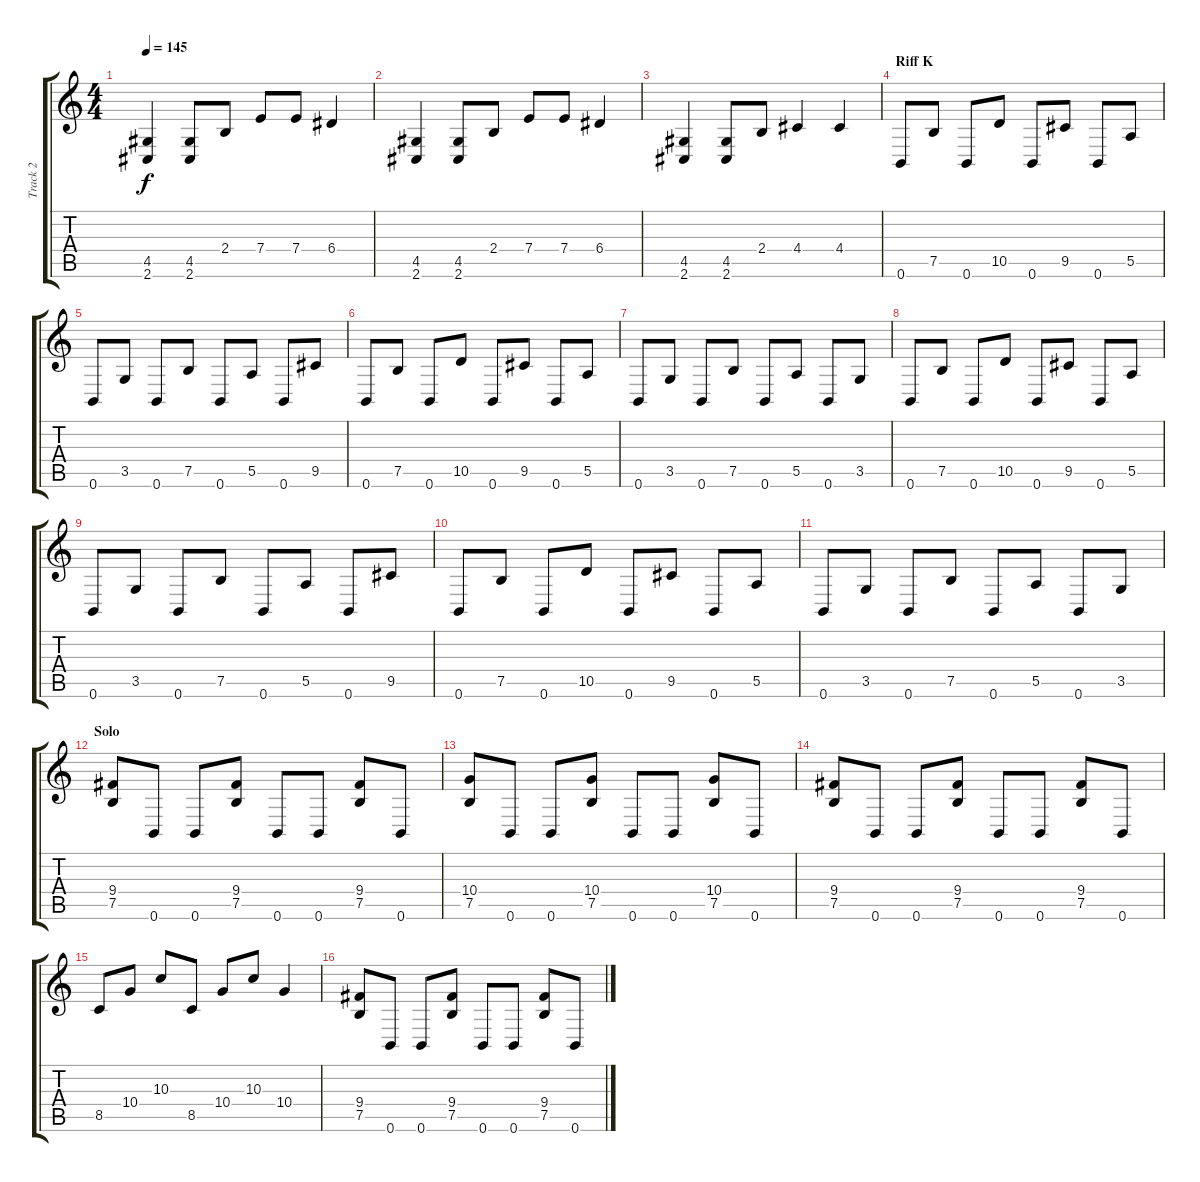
\track ("Track 2" "Track 2") {instrument overdrivenguitar}
\staff {score tabs}
\tuning (B3 Gb3 D3 A2 E2 B1) {hide}
\ts (4 4)
\tempo 145
\clef g2
\ks c
(4.5 2.6).4{dy f} (4.5 2.6).8 2.4.8 7.4.8 7.4.8 6.4.4 |
(4.5 2.6).4 (4.5 2.6).8 2.4.8 7.4.8 7.4.8 6.4.4 |
(4.5 2.6).4 (4.5 2.6).8 2.4.8 4.4.4 4.4.4 |
\section ("" "Riff K")
0.6.8 7.5.8 0.6.8 10.5.8 0.6.8 9.5.8 0.6.8 5.5.8 |
0.6.8 3.5.8 0.6.8 7.5.8 0.6.8 5.5.8 0.6.8 9.5.8 |
0.6.8 7.5.8 0.6.8 10.5.8 0.6.8 9.5.8 0.6.8 5.5.8 |
0.6.8 3.5.8 0.6.8 7.5.8 0.6.8 5.5.8 0.6.8 3.5.8 |
0.6.8 7.5.8 0.6.8 10.5.8 0.6.8 9.5.8 0.6.8 5.5.8 |
0.6.8 3.5.8 0.6.8 7.5.8 0.6.8 5.5.8 0.6.8 9.5.8 |
0.6.8 7.5.8 0.6.8 10.5.8 0.6.8 9.5.8 0.6.8 5.5.8 |
0.6.8 3.5.8 0.6.8 7.5.8 0.6.8 5.5.8 0.6.8 3.5.8 |
\section ("" "Solo")
(9.4 7.5).8 0.6.8 0.6.8 (9.4 7.5).8 0.6.8 0.6.8 (9.4 7.5).8 0.6.8 |
(10.4 7.5).8 0.6.8 0.6.8 (10.4 7.5).8 0.6.8 0.6.8 (10.4 7.5).8 0.6.8 |
(9.4 7.5).8 0.6.8 0.6.8 (9.4 7.5).8 0.6.8 0.6.8 (9.4 7.5).8 0.6.8 |
8.5.8 10.4.8 10.3.8 8.5.8 10.4.8 10.3.8 10.4.4 |
(9.4 7.5).8 0.6.8 0.6.8 (9.4 7.5).8 0.6.8 0.6.8 (9.4 7.5).8 0.6.8
